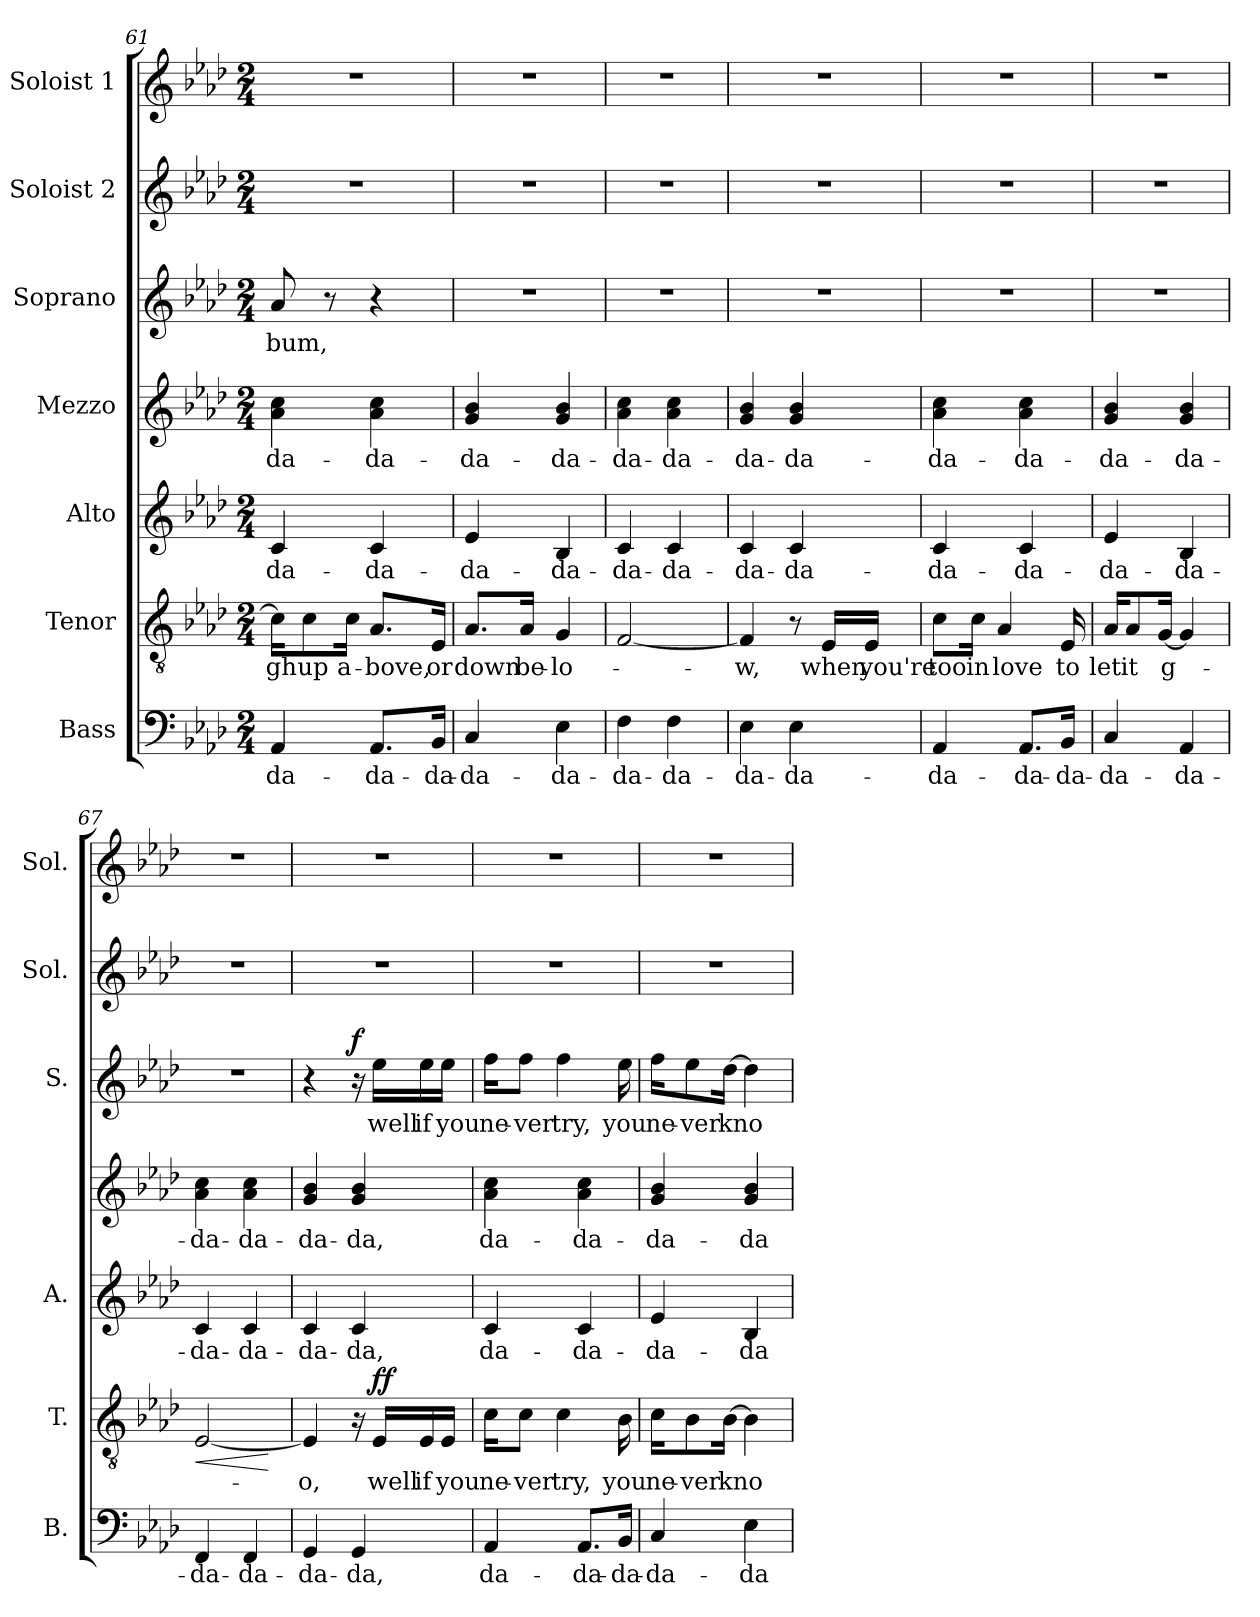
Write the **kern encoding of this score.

**kern	**text	**kern	**text	**dynam	**kern	**text	**kern	**text	**kern	**text	**dynam	**kern	**kern
*part7	*part7	*part6	*part6	*part6	*part5	*part5	*part4	*part4	*part3	*part3	*part3	*part2	*part1
*staff7	*staff7	*staff6	*staff6	*staff6	*staff5	*staff5	*staff4	*staff4	*staff3	*staff3	*staff3	*staff2	*staff1
*I"Bass	*	*I"Tenor	*	*	*I"Alto	*	*I"Mezzo	*	*I"Soprano	*	*	*I"Soloist 2	*I"Soloist 1
*I'B.	*	*I'T.	*	*	*I'A.	*	*	*	*I'S.	*	*	*I'Sol.	*I'Sol.
*clefF4	*	*clefGv2	*	*	*clefG2	*	*clefG2	*	*clefG2	*	*	*clefG2	*clefG2
*k[b-e-a-d-]	*	*k[b-e-a-d-]	*	*	*k[b-e-a-d-]	*	*k[b-e-a-d-]	*	*k[b-e-a-d-]	*	*	*k[b-e-a-d-]	*k[b-e-a-d-]
*M2/4	*	*M2/4	*	*	*M2/4	*	*M2/4	*	*M2/4	*	*	*M2/4	*M2/4
=61	=61	=61	=61	=61	=61	=61	=61	=61	=61	=61	=61	=61	=61
!	!LO:LY:b	!	!LO:LY:b	!	!	!LO:LY:b	!	!LO:LY:b	!	!LO:LY:b	!	!	!
4AA-/	da-	16c\KL]	-gh	.	4c/	da-	4a-\ 4cc\	da-	8a-/	-bum,	.	2r	2r
!	!	!	!LO:LY:b	!	!	!	!	!	!	!	!	!	!
.	.	8c\	up	.	.	.	.	.	.	.	.	.	.
.	.	.	.	.	.	.	.	.	8r	.	.	.	.
!	!	!	!LO:LY:b	!	!	!	!	!	!	!	!	!	!
.	.	16c\Jk	a-	.	.	.	.	.	.	.	.	.	.
!	!LO:LY:b	!	!LO:LY:b	!	!	!LO:LY:b	!	!LO:LY:b	!	!	!	!	!
8.AA-/L	-da-	8.A-/L	-bove,	.	4c/	-da-	4a-\ 4cc\	-da-	4r	.	.	.	.
!	!LO:LY:b	!	!LO:LY:b	!	!	!	!	!	!	!	!	!	!
16BB-/Jk	-da-	16E-/Jk	or	.	.	.	.	.	.	.	.	.	.
=62	=62	=62	=62	=62	=62	=62	=62	=62	=62	=62	=62	=62	=62
!	!LO:LY:b	!	!LO:LY:b	!	!	!LO:LY:b	!	!LO:LY:b	!	!	!	!	!
4C/	-da-	8.A-/L	down	.	4e-/	-da-	4g/ 4b-/	-da-	2r	.	.	2r	2r
!	!	!	!LO:LY:b	!	!	!	!	!	!	!	!	!	!
.	.	16A-/Jk	be-	.	.	.	.	.	.	.	.	.	.
!	!LO:LY:b	!	!LO:LY:b	!	!	!LO:LY:b	!	!LO:LY:b	!	!	!	!	!
4E-\	-da-	4G/	-lo-	.	4B-/	-da-	4g/ 4b-/	-da-	.	.	.	.	.
=63	=63	=63	=63	=63	=63	=63	=63	=63	=63	=63	=63	=63	=63
!	!LO:LY:b	!	!	!	!	!LO:LY:b	!	!LO:LY:b	!	!	!	!	!
4F\	-da-	[2F/	.	.	4c/	-da-	4a-\ 4cc\	-da-	2r	.	.	2r	2r
!	!LO:LY:b	!	!	!	!	!LO:LY:b	!	!LO:LY:b	!	!	!	!	!
4F\	-da-	.	.	.	4c/	-da-	4a-\ 4cc\	-da-	.	.	.	.	.
!!LO:PB:g=z
=64	=64	=64	=64	=64	=64	=64	=64	=64	=64	=64	=64	=64	=64
!	!LO:LY:b	!	!LO:LY:b	!	!	!LO:LY:b	!	!LO:LY:b	!	!	!	!	!
4E-\	-da-	4F/]	-w,	.	4c/	-da-	4g/ 4b-/	-da-	2r	.	.	2r	2r
!	!LO:LY:b	!	!	!	!	!LO:LY:b	!	!LO:LY:b	!	!	!	!	!
4E-\	-da-	8r	.	.	4c/	-da-	4g/ 4b-/	-da-	.	.	.	.	.
!	!	!	!LO:LY:b	!	!	!	!	!	!	!	!	!	!
.	.	16E-/LL	when	.	.	.	.	.	.	.	.	.	.
!	!	!	!LO:LY:b	!	!	!	!	!	!	!	!	!	!
.	.	16E-/JJ	you're	.	.	.	.	.	.	.	.	.	.
=65	=65	=65	=65	=65	=65	=65	=65	=65	=65	=65	=65	=65	=65
!	!LO:LY:b	!	!LO:LY:b	!	!	!LO:LY:b	!	!LO:LY:b	!	!	!	!	!
4AA-/	-da-	8c\L	too	.	4c/	-da-	4a-\ 4cc\	-da-	2r	.	.	2r	2r
!	!	!	!LO:LY:b	!	!	!	!	!	!	!	!	!	!
.	.	16c\Jk	in	.	.	.	.	.	.	.	.	.	.
!	!	!	!LO:LY:b	!	!	!	!	!	!	!	!	!	!
.	.	4A-/	love	.	.	.	.	.	.	.	.	.	.
!	!LO:LY:b	!	!	!	!	!LO:LY:b	!	!LO:LY:b	!	!	!	!	!
8.AA-/L	-da-	.	.	.	4c/	-da-	4a-\ 4cc\	-da-	.	.	.	.	.
!	!LO:LY:b	!	!LO:LY:b	!	!	!	!	!	!	!	!	!	!
16BB-/Jk	-da-	16E-/	to	.	.	.	.	.	.	.	.	.	.
=66	=66	=66	=66	=66	=66	=66	=66	=66	=66	=66	=66	=66	=66
!	!LO:LY:b	!	!LO:LY:b	!	!	!LO:LY:b	!	!LO:LY:b	!	!	!	!	!
4C/	-da-	16A-/KL	let	.	4e-/	-da-	4g/ 4b-/	-da-	2r	.	.	2r	2r
!	!	!	!LO:LY:b	!	!	!	!	!	!	!	!	!	!
.	.	8A-/	it	.	.	.	.	.	.	.	.	.	.
!	!	!	!LO:LY:b	!	!	!	!	!	!	!	!	!	!
.	.	[16G/Jk	g-	.	.	.	.	.	.	.	.	.	.
!	!LO:LY:b	!	!	!	!	!LO:LY:b	!	!LO:LY:b	!	!	!	!	!
4AA-/	-da-	4G/]	.	.	4B-/	-da-	4g/ 4b-/	-da-	.	.	.	.	.
=67	=67	=67	=67	=67	=67	=67	=67	=67	=67	=67	=67	=67	=67
!	!LO:LY:b	!	!	!LO:HP:b	!	!LO:LY:b	!	!LO:LY:b	!	!	!	!	!
4FF/	-da-	[2E-/	.	<	4c/	-da-	4a-\ 4cc\	-da-	2r	.	.	2r	2r
!	!LO:LY:b	!	!	!	!	!LO:LY:b	!	!LO:LY:b	!	!	!	!	!
4FF/	-da-	.	.	.	4c/	-da-	4a-\ 4cc\	-da-	.	.	.	.	.
.	.	.	.	[	.	.	.	.	.	.	.	.	.
=68	=68	=68	=68	=68	=68	=68	=68	=68	=68	=68	=68	=68	=68
!	!LO:LY:b	!	!LO:LY:b	!	!	!LO:LY:b	!	!LO:LY:b	!	!	!	!	!
4GG/	-da-	4E-/]	-o,	.	4c/	-da-	4g/ 4b-/	-da-	4r	.	.	2r	2r
!	!LO:LY:b	!	!	!	!	!LO:LY:b	!	!LO:LY:b	!	!	!LO:DY:a	!	!
4GG/	-da,	16r	.	.	4c/	-da,	4g/ 4b-/	-da,	16r	.	f	.	.
!	!	!	!LO:LY:b	!LO:DY:a	!	!	!	!	!	!LO:LY:b	!	!	!
.	.	16E-/LL	well	ff	.	.	.	.	16ee-\LL	well	.	.	.
!	!	!	!LO:LY:b	!	!	!	!	!	!	!LO:LY:b	!	!	!
.	.	16E-/	if	.	.	.	.	.	16ee-\	if	.	.	.
!	!	!	!LO:LY:b	!	!	!	!	!	!	!LO:LY:b	!	!	!
.	.	16E-/JJ	you	.	.	.	.	.	16ee-\JJ	you	.	.	.
=69	=69	=69	=69	=69	=69	=69	=69	=69	=69	=69	=69	=69	=69
!	!LO:LY:b	!	!LO:LY:b	!	!	!LO:LY:b	!	!LO:LY:b	!	!LO:LY:b	!	!	!
4AA-/	da-	16c\KL	ne-	.	4c/	da-	4a-\ 4cc\	da-	16ff\KL	ne-	.	2r	2r
!	!	!	!LO:LY:b	!	!	!	!	!	!	!LO:LY:b	!	!	!
.	.	8c\J	-ver	.	.	.	.	.	8ff\J	-ver	.	.	.
!	!	!	!LO:LY:b	!	!	!	!	!	!	!LO:LY:b	!	!	!
.	.	4c\	try,	.	.	.	.	.	4ff\	try,	.	.	.
!	!LO:LY:b	!	!	!	!	!LO:LY:b	!	!LO:LY:b	!	!	!	!	!
8.AA-/L	-da-	.	.	.	4c/	-da-	4a-\ 4cc\	-da-	.	.	.	.	.
!	!LO:LY:b	!	!LO:LY:b	!	!	!	!	!	!	!LO:LY:b	!	!	!
16BB-/Jk	-da-	16B-\	you	.	.	.	.	.	16ee-\	you	.	.	.
=70	=70	=70	=70	=70	=70	=70	=70	=70	=70	=70	=70	=70	=70
!	!LO:LY:b	!	!LO:LY:b	!	!	!LO:LY:b	!	!LO:LY:b	!	!LO:LY:b	!	!	!
4C/	-da-	16c\KL	ne-	.	4e-/	-da-	4g/ 4b-/	-da-	16ff\KL	ne-	.	2r	2r
!	!	!	!LO:LY:b	!	!	!	!	!	!	!LO:LY:b	!	!	!
.	.	8B-\	-ver	.	.	.	.	.	8ee-\	-ver	.	.	.
!	!	!	!LO:LY:b	!	!	!	!	!	!	!LO:LY:b	!	!	!
.	.	[16B-\Jk	kno-	.	.	.	.	.	[16dd-\Jk	kno-	.	.	.
!	!LO:LY:b	!	!	!	!	!LO:LY:b	!	!LO:LY:b	!	!	!	!	!
4E-\	-da-	4B-\]	.	.	4B-/	-da-	4g/ 4b-/	-da-	4dd-\]	.	.	.	.
=	=	=	=	=	=	=	=	=	=	=	=	=	=
*-	*-	*-	*-	*-	*-	*-	*-	*-	*-	*-	*-	*-	*-
